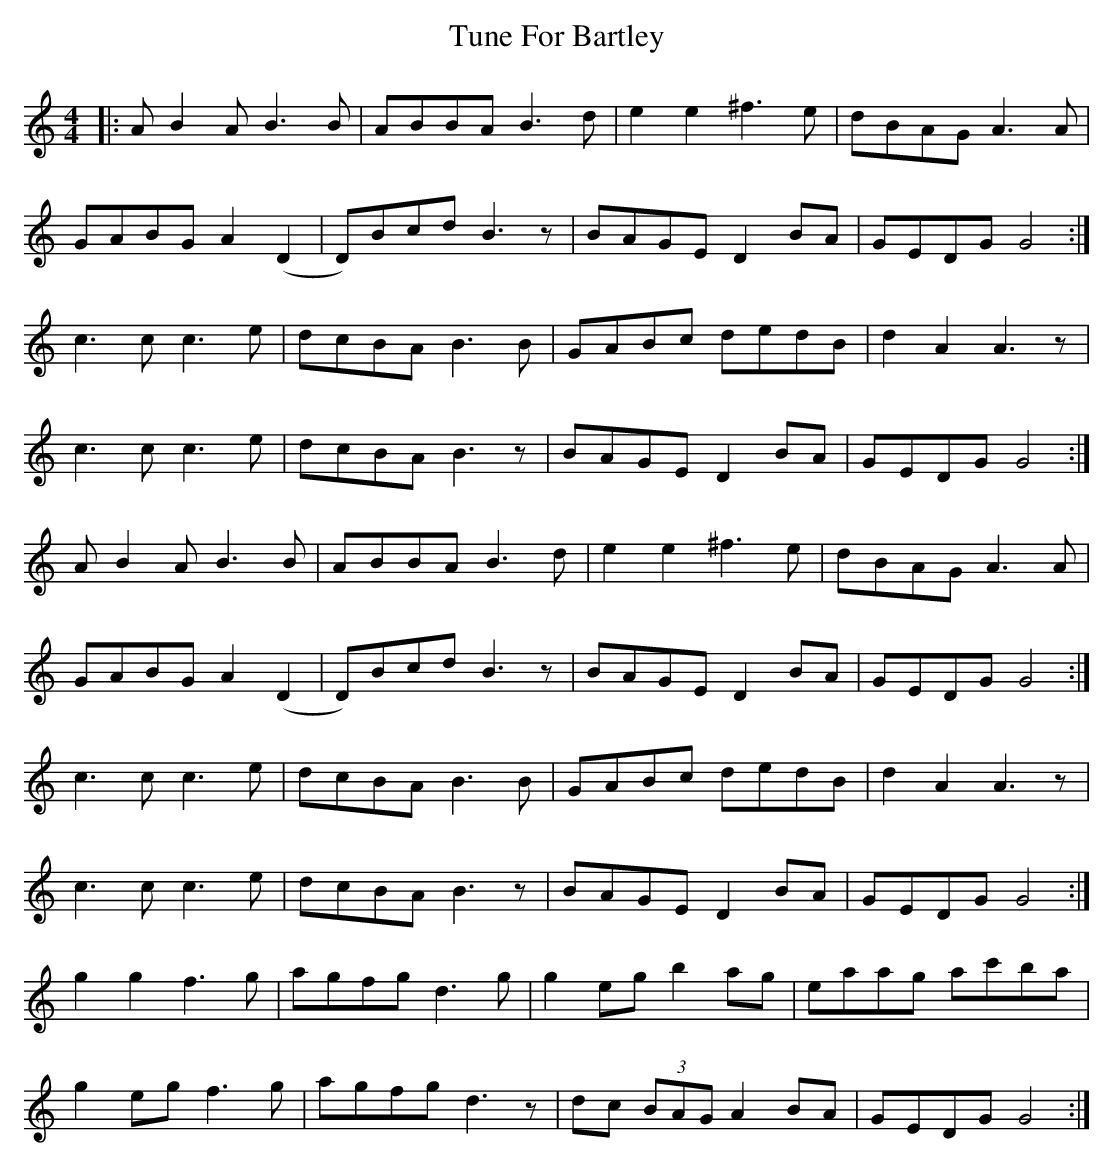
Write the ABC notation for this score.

X:1
T: Tune For Bartley
M: 4/4
L: 1/8
K: Gmix
|:AB2AB3B|ABBAB3d|e2e2^f3e|dBAGA3A|
GABGA2(D2|D)BcdB3z|BAGED2BA|GEDGG4:|
c3cc3e|dcBA B3B|GABc dedB|d2A2A3z|
c3cc3e|dcBA B3z|BAGED2BA|GEDGG4:|
AB2AB3B|ABBAB3d|e2e2^f3e|dBAGA3A|
GABGA2(D2|D)BcdB3z|BAGED2BA|GEDGG4:|
c3cc3e|dcBA B3B|GABc dedB|d2A2A3z|
c3cc3e|dcBA B3z|BAGED2BA|GEDGG4:|
g2g2f3g|agfg d3g|g2egb2ag|eaag ac'ba|
g2egf3g|agfg d3z|dc (3BAGA2BA|GEDGG4:|
